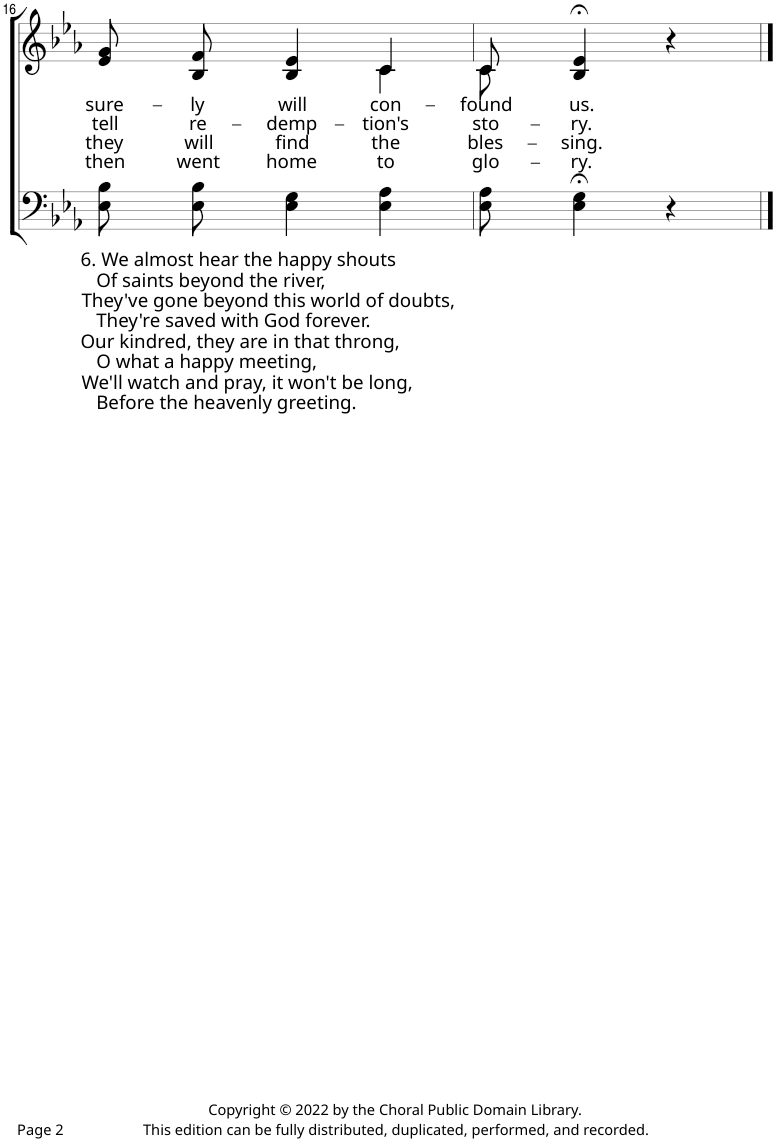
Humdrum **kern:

**kern	**kern	**text	**text	**text	**text
*part2	*part1	*part1	*part1	*part1	*part1
*staff2	*staff1	*staff1	*staff1	*staff1	*staff1
*I"Bass	*I"Soprano	*	*	*	*
!!LO:PB:g=z
*clefF4	*clefG2	*	*	*	*
*k[b-e-a-]	*k[b-e-a-]	*	*	*	*
*M3/4	*M3/4	*	*	*	*
=16	=16	=16	=16	=16	=16
!LO:TX:b:t=6. We almost hear the happy shouts	!	!	!	!	!
!LO:TX:b:t=Of saints beyond the river,	!	!	!	!	!
!LO:TX:b:t=They've gone beyond this world of doubts,	!	!	!	!	!
!LO:TX:b:t=They're saved with God forever.	!	!	!	!	!
!LO:TX:b:t=Our kindred, they are in that throng,	!	!	!	!	!
!LO:TX:b:t=O what a happy meeting,	!	!	!	!	!
!LO:TX:b:t=We'll watch and pray, it won't be long,	!	!	!	!	!
!LO:TX:b:t=Before the heavenly greeting.	!	!	!	!	!
!	!	!LO:LY:b	!LO:LY:b	!LO:LY:b	!LO:LY:b
*	*^	*	*	*	*
8E-\ 8B-\L	8e-/ 8g/L	8ryy	sure-	tell	they	then
!	!	!	!LO:LY:b	!LO:LY:b	!LO:LY:b	!LO:LY:b
8E-\ 8B-\J	8B-/ 8f/J	8ryy	-ly	re-	will	went
!	!	!	!LO:LY:b	!LO:LY:b	!LO:LY:b	!LO:LY:b
4E-\ 4G\	4B-/ 4e-/	4ryy	will	-demp-	find	home
!	!	!	!LO:LY:b	!LO:LY:b	!LO:LY:b	!LO:LY:b
4E-\ 4A-\	4c/	4c\	con-	-tion's	the	to
=17	=17	=17	=17	=17	=17	=17
!	!	!	!LO:LY:b	!LO:LY:b	!LO:LY:b	!LO:LY:b
8E-\ 8A-\	8c/	8c\	-found	sto-	bles-	glo-
!	!	!	!LO:LY:b	!LO:LY:b	!LO:LY:b	!LO:LY:b
4E-\;< 4G\;<	4B-/;< 4e-/;<	4ryy	us.	-ry.	-sing.	-ry.
4r	4r	4ryy	.	.	.	.
*	*v	*v	*	*	*	*
==	==	==	==	==	==
*-	*-	*-	*-	*-	*-
